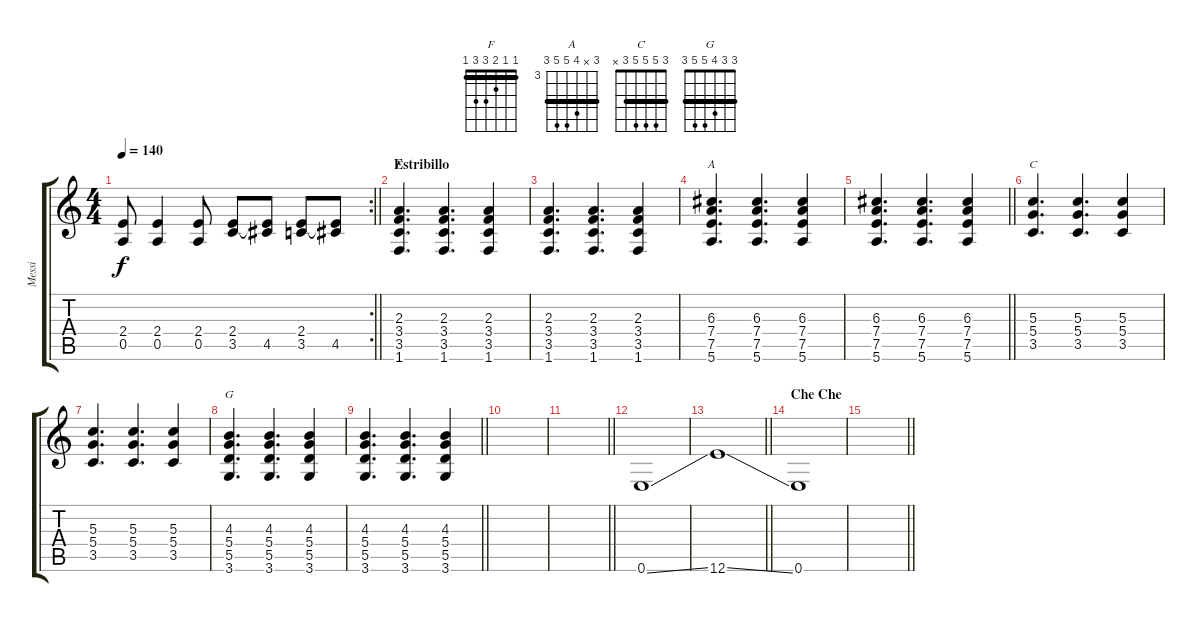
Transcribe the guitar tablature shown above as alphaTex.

\track ("Messi" "Messi") {instrument overdrivenguitar}
\staff {score tabs}
\tuning (E4 B3 G3 D3 A2 E2) {hide}
\chord ("F" 1 1 2 3 3 1) {barre 1}
\chord ("A" 5 x 6 7 7 5) {firstfret 3 barre 5}
\chord ("C" 3 5 5 5 3 x) {barre 3}
\chord ("G" 3 3 4 5 5 3) {barre 3}
\rc 2
\ts (4 4)
\tempo 140
\clef g2
\barLineRight lightlight
\ks c
(2.4{t} 0.5{t}).8{dy f} (2.4 0.5).4 (2.4 0.5).8 (2.4 3.5).8 (2.4{t} 4.5).8 (2.4 3.5).8 (2.4{t} 4.5).8 |
\section ("" "Estribillo")
(2.3 3.4 3.5 1.6).4{d ch "F"} (2.3 3.4 3.5 1.6).4{d} (2.3 3.4 3.5 1.6).4 |
(2.3 3.4 3.5 1.6).4{d} (2.3 3.4 3.5 1.6).4{d} (2.3 3.4 3.5 1.6).4 |
(6.3 7.4 7.5 5.6).4{d ch "A"} (6.3 7.4 7.5 5.6).4{d} (6.3 7.4 7.5 5.6).4 |
\barLineRight lightlight
(6.3 7.4 7.5 5.6).4{d} (6.3 7.4 7.5 5.6).4{d} (6.3 7.4 7.5 5.6).4 |
(5.3 5.4 3.5).4{d ch "C"} (5.3 5.4 3.5).4{d} (5.3 5.4 3.5).4 |
(5.3 5.4 3.5).4{d} (5.3 5.4 3.5).4{d} (5.3 5.4 3.5).4 |
(4.3 5.4 5.5 3.6).4{d ch "G"} (4.3 5.4 5.5 3.6).4{d} (4.3 5.4 5.5 3.6).4 |
\barLineRight lightlight
(4.3 5.4 5.5 3.6).4{d} (4.3 5.4 5.5 3.6).4{d} (4.3 5.4 5.5 3.6).4 |
|
\barLineRight lightlight
|
0.6{ss}.1 |
\barLineRight lightlight
12.6{ss}.1 |
\section ("" "Che Che")
0.6.1 |
\barLineRight lightlight
